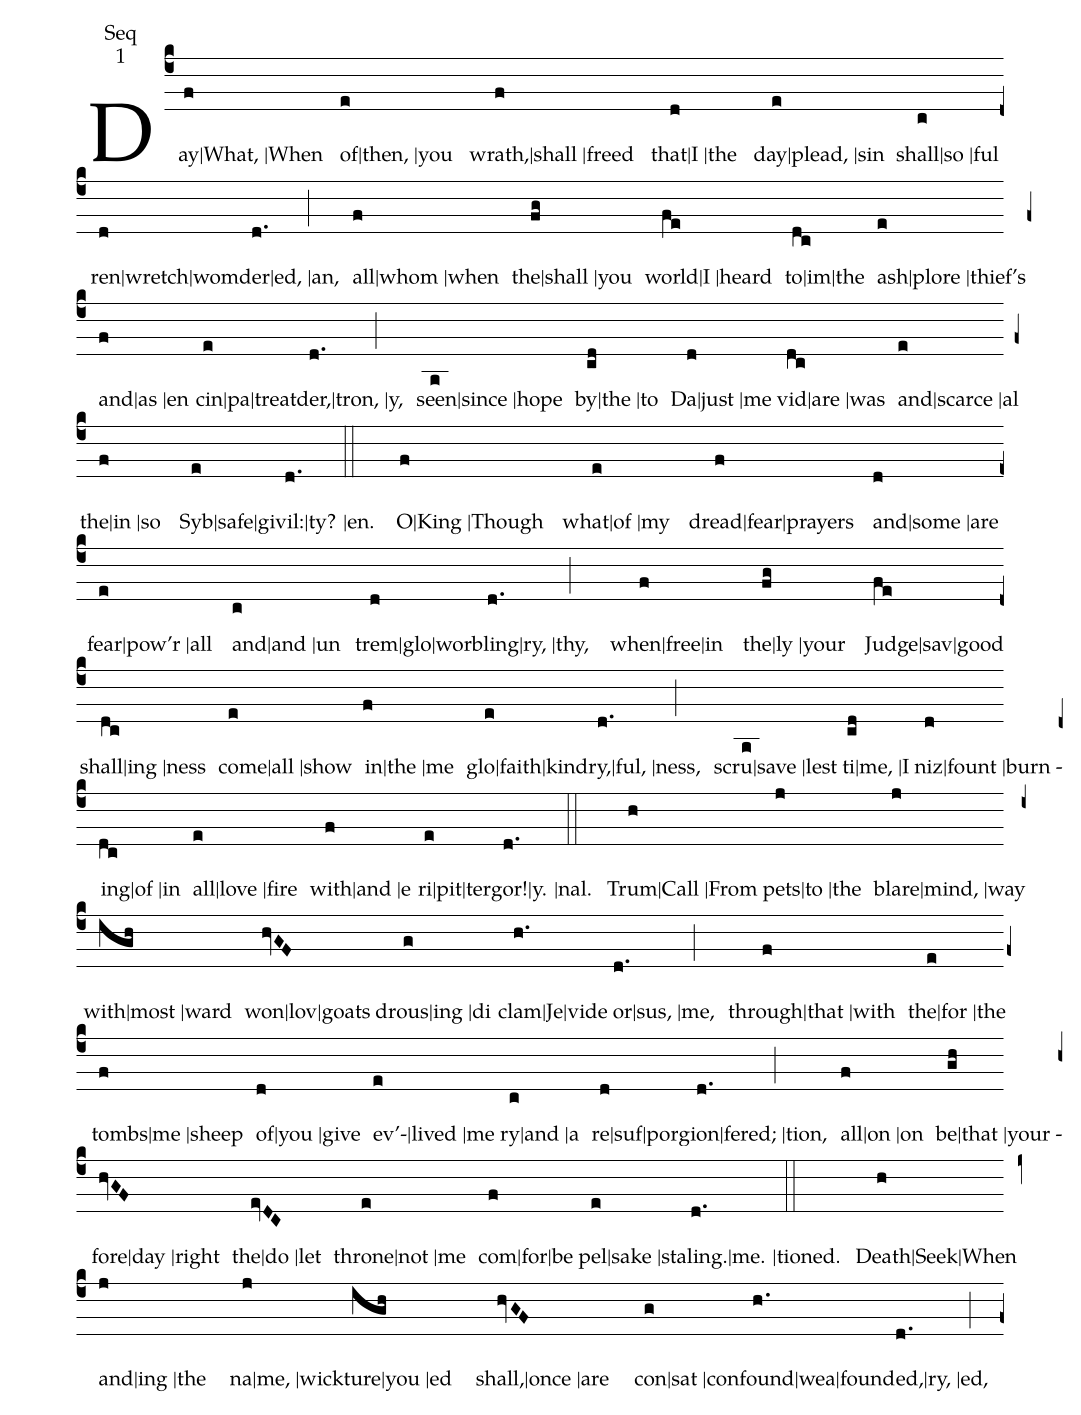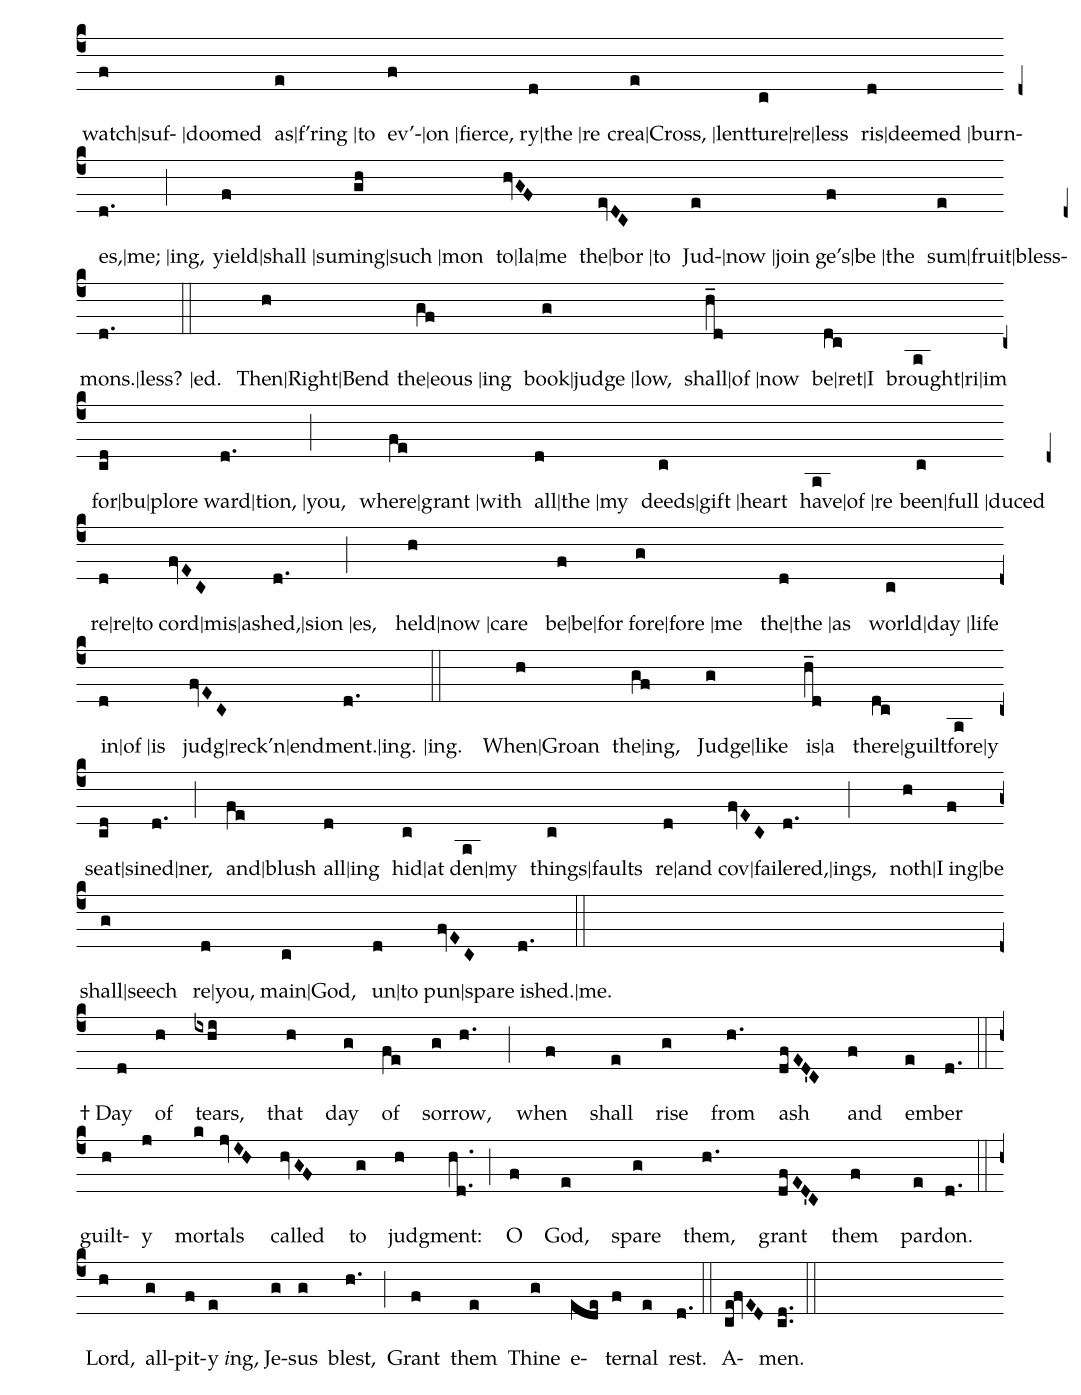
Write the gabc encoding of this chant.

annotation: Seq;
annotation: 1;
%%
(c4)Day|What, |When (f) of|then, |you (e) wrath,|shall |freed (f) that|I |the (d) day|plead, |sin(e) shall|so |ful (c) ren|wretch|wom(d)der|ed, |an, (d.) (;)
all|whom |when (f) the|shall |you (fg) world|I |heard (fe) to|im|the (dc) ash|plore |thief’s (e) and|as |en(f) cin|pa|treat(e)der,|tron, |y, (d.) (;)
seen|since |hope (a) by|the |to (cd) Da|just |me (d)vid|are |was (dc) and|scarce |al(e) the|in |so (f) Syb|safe|giv(e)il:|ty? |en. (d.) (::)

O|King |Though (f) what|of |my (e) dread|fear|prayers (f) and|some |are (d) fear|pow’r |all (e) and|and |un(c) trem|glo|wor(d)bling|ry, |thy, (d.) (;)
when|free|in (f) the|ly |your (fg) Judge|sav|good(fe) shall|ing |ness (dc) come|all |show (e) in|the |me (f) glo|faith|kind(e)ry,|ful, |ness, (d.) (;)
scru|save |lest (a)ti|me, |I (cd)niz|fount |burn (d)ing|of |in (dc) all|love |fire (e) with|and |e(f) ri|pit|ter(e)gor!|y. |nal. (d.) (::)

Trum|Call |From (h)pets|to |the (j) blare|mind, |way(j) with|most |ward (igh) won|lov|goats (hvGF)drous|ing |di(g) clam|Je|vide (h.)or|sus, |me, (d.) (;)
through|that |with (f) the|for |the (e) tombs|me |sheep (f) of|you |give (d) ev’-|lived |me (e)ry|and |a (c) re|suf|por(d)gion|fered; |tion, (d.) (;)
all|on |on (f) be|that |your (gh)fore|day |right (hvGF) the|do |let (evDC) throne|not |me (e) com|for|be (f)pel|sake |sta(e)ling.|me. |tioned. (d.) (::)

Death|Seek|When (h) and|ing |the (j) na|me, |wick(j)ture|you |ed (igh) shall,|once |are (hvGF) con|sat |con(g)found|wea|found(h.)ed,|ry, |ed, (d.) (;)
watch|suf- |doomed (f) as|f’ring |to (e) ev’-|on |fierce, (f)ry|the |re(d) crea|Cross, |lent(e)ture|re|less (c) ris|deemed |burn(d)es,|me; |ing,(d.) (;)
yield|shall |sum(f)ing|such |mon (gh) to|la|me (hvGF) the|bor |to (evDC) Jud-|now |join (e)ge’s|be |the (f) sum|fruit|bless(e)mons.|less? |ed. (d.) (::)

Then|Right|Bend(h) the|eous |ing (gf) book|judge |low, (g) shall|of |now (h_d) be|ret|I (dc) brought|ri|im(a) for|bu|plore (cd)ward|tion, |you, (d.) (;)
where|grant |with (fe) all|the |my (d) deeds|gift |heart (c) have|of |re(a) been|full |duced (c) re|re|to (d)cord|mis|ash(fvEC)ed,|sion |es, (d.) (;)
held|now |care (h) be|be|for (f)fore|fore |me (g) the|the |as (d) world|day |life (c) in|of |is (d) judg|reck’n|end(fvEC)ment.|ing. |ing. (d.) (::)

When|Groan(h) the|ing, (gf) Judge|like (g) is|a (h_d) there|guilt(dc)fore|y (a) seat|sin(cd)ed|ner, (d.) (;)
and|blush(fe) all|ing (d) hid|at (c)den|my (a) things|faults (c) re|and (d)cov|fail(fvEC)ered,|ings, (d.) (;)
noth|I (h)ing|be(f) shall|seech (g) re|you, (d)main|God, (c) un|to (d)pun|spare (fvEC)ished.|me. (d.) (::Z)
† Day(d) of(h) tears,(ixhi) that(h) day(g) of(fe) sor(g)row,(h.) (;)
when(f) shall(e) rise(g) from(h.) ash(dfED'C) and(f) em(e)ber(d.) (::z)
guilt(h)y(j) mor(k)tals(jvIH) called(hvGF) to(g) judg(h)ment:(hd..) (;)
O(f) God,(e) spare(g) them,(h.) grant(dfED'C) them(f) par(e)don.(d.) (::z)

Lord,(h) all-(g)pit(f)y(e)<i>i</i>ng,() Je(g)sus(g) blest,(h.) (;)
Grant(f) them(e) Thine(g) e(ede)ter(f)nal(e) rest.(d.) (::) A(ce!fvED)men.(cd..) (::)
